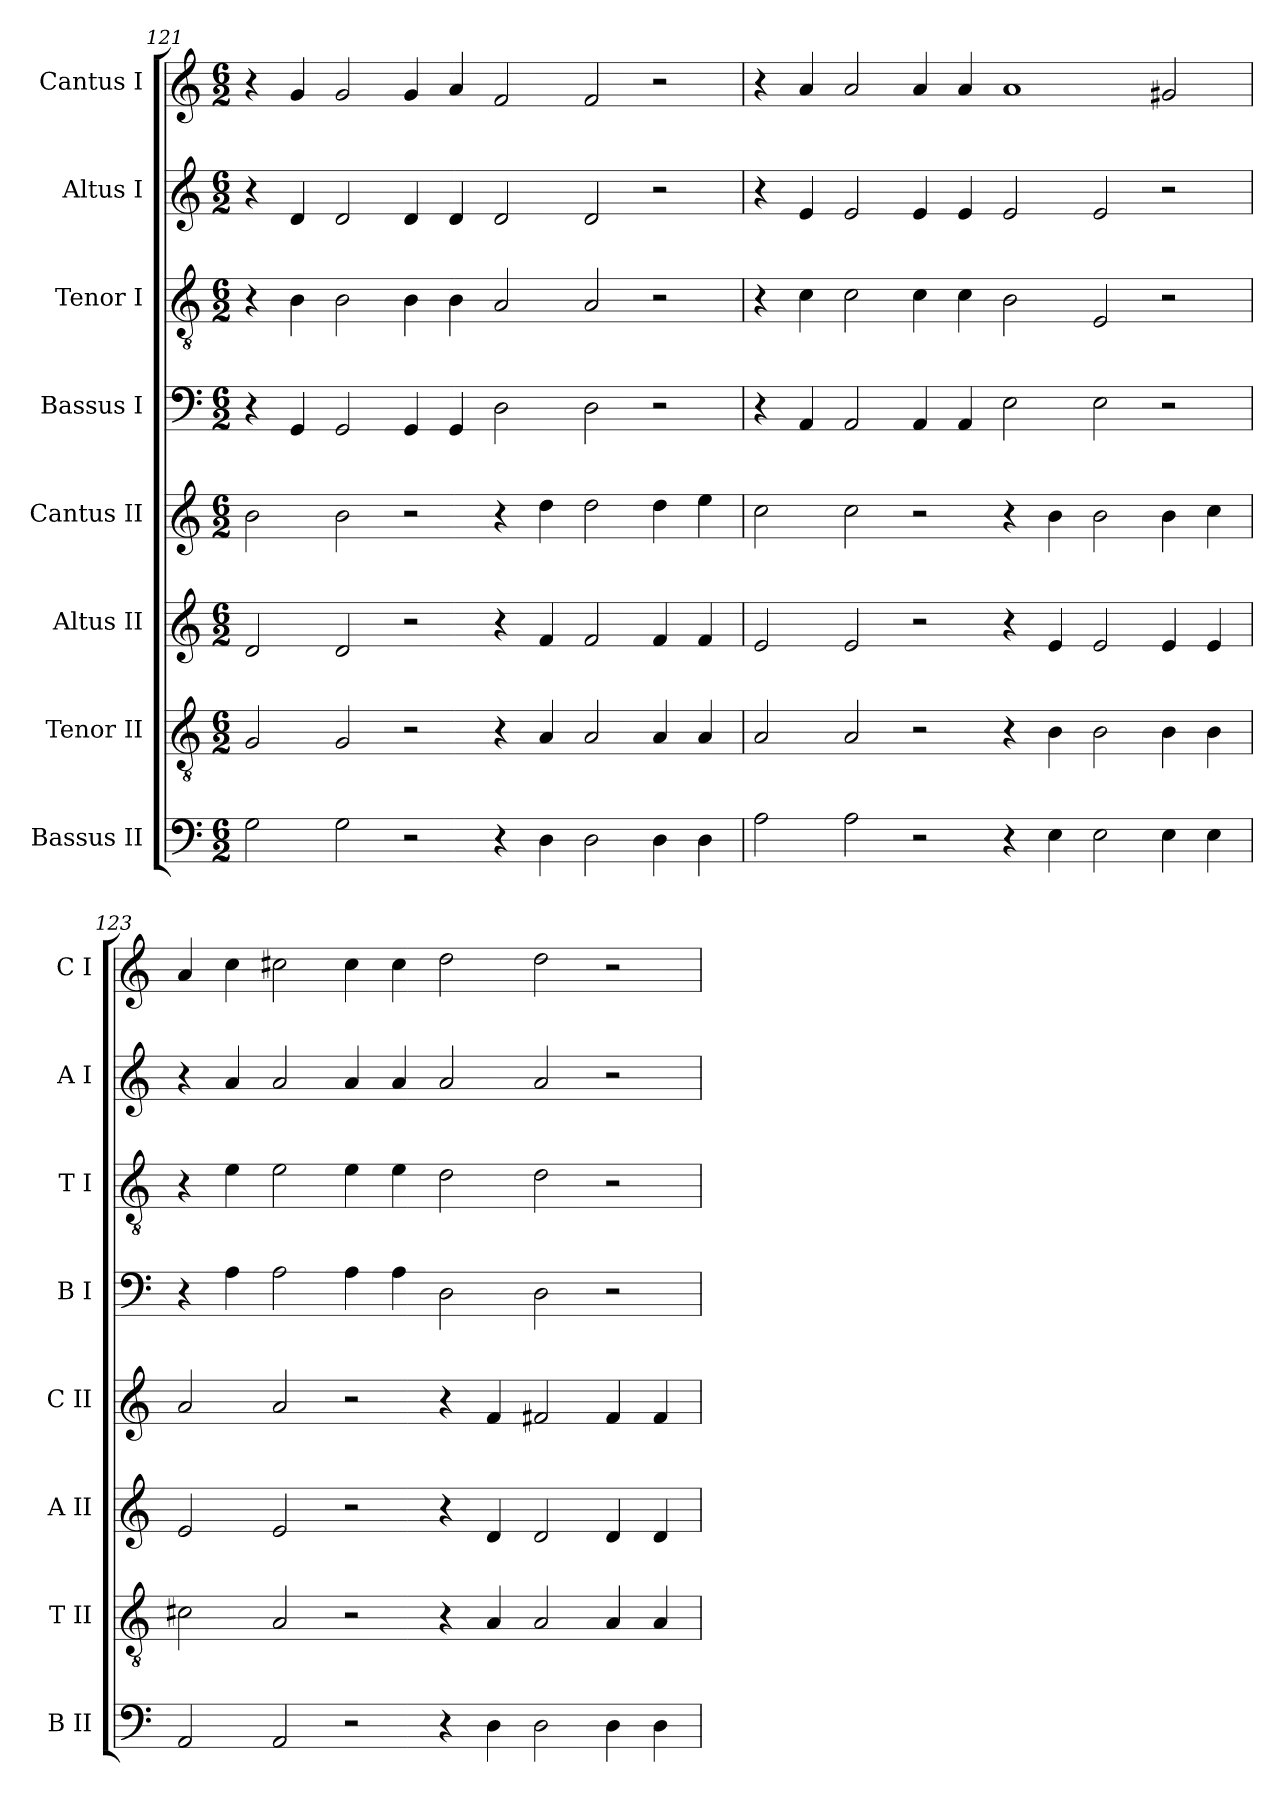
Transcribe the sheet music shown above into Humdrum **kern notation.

**kern	**kern	**kern	**kern	**kern	**kern	**kern	**kern
*part8	*part7	*part6	*part5	*part4	*part3	*part2	*part1
*staff8	*staff7	*staff6	*staff5	*staff4	*staff3	*staff2	*staff1
*I"Bassus II	*I"Tenor II	*I"Altus II	*I"Cantus II	*I"Bassus I	*I"Tenor I	*I"Altus I	*I"Cantus I
*I'B II	*I'T II	*I'A II	*I'C II	*I'B I	*I'T I	*I'A I	*I'C I
!!LO:LB:g=z
*clefF4	*clefGv2	*clefG2	*clefG2	*clefF4	*clefGv2	*clefG2	*clefG2
*k[]	*k[]	*k[]	*k[]	*k[]	*k[]	*k[]	*k[]
*C:	*C:	*C:	*C:	*C:	*C:	*C:	*C:
*M6/2	*M6/2	*M6/2	*M6/2	*M6/2	*M6/2	*M6/2	*M6/2
=121	=121	=121	=121	=121	=121	=121	=121
2G\	2G/	2d/	2b\	4r	4r	4r	4r
.	.	.	.	4GG/	4B\	4d/	4g/
2G\	2G/	2d/	2b\	2GG/	2B\	2d/	2g/
2r	2r	2r	2r	4GG/	4B\	4d/	4g/
.	.	.	.	4GG/	4B\	4d/	4a/
4r	4r	4r	4r	2D\	2A/	2d/	2f/
4D\	4A/	4f/	4dd\	.	.	.	.
2D\	2A/	2f/	2dd\	2D\	2A/	2d/	2f/
4D\	4A/	4f/	4dd\	2r	2r	2r	2r
4D\	4A/	4f/	4ee\	.	.	.	.
=122	=122	=122	=122	=122	=122	=122	=122
2A\	2A/	2e/	2cc\	4r	4r	4r	4r
.	.	.	.	4AA/	4c\	4e/	4a/
2A\	2A/	2e/	2cc\	2AA/	2c\	2e/	2a/
2r	2r	2r	2r	4AA/	4c\	4e/	4a/
.	.	.	.	4AA/	4c\	4e/	4a/
4r	4r	4r	4r	2E\	2B\	2e/	1a
4E\	4B\	4e/	4b\	.	.	.	.
2E\	2B\	2e/	2b\	2E\	2E/	2e/	.
4E\	4B\	4e/	4b\	2r	2r	2r	2g#X/
4E\	4B\	4e/	4cc\	.	.	.	.
=123	=123	=123	=123	=123	=123	=123	=123
2AA/	2c#X\	2e/	2a/	4r	4r	4r	4a/
.	.	.	.	4A\	4e\	4a/	4cc\
2AA/	2A/	2e/	2a/	2A\	2e\	2a/	2cc#X\
2r	2r	2r	2r	4A\	4e\	4a/	4cc#\
.	.	.	.	4A\	4e\	4a/	4cc#\
4r	4r	4r	4r	2D\	2d\	2a/	2dd\
4D\	4A/	4d/	4f/	.	.	.	.
2D\	2A/	2d/	2f#X/	2D\	2d\	2a/	2dd\
4D\	4A/	4d/	4f#/	2r	2r	2r	2r
4D\	4A/	4d/	4f#/	.	.	.	.
=	=	=	=	=	=	=	=
*-	*-	*-	*-	*-	*-	*-	*-
